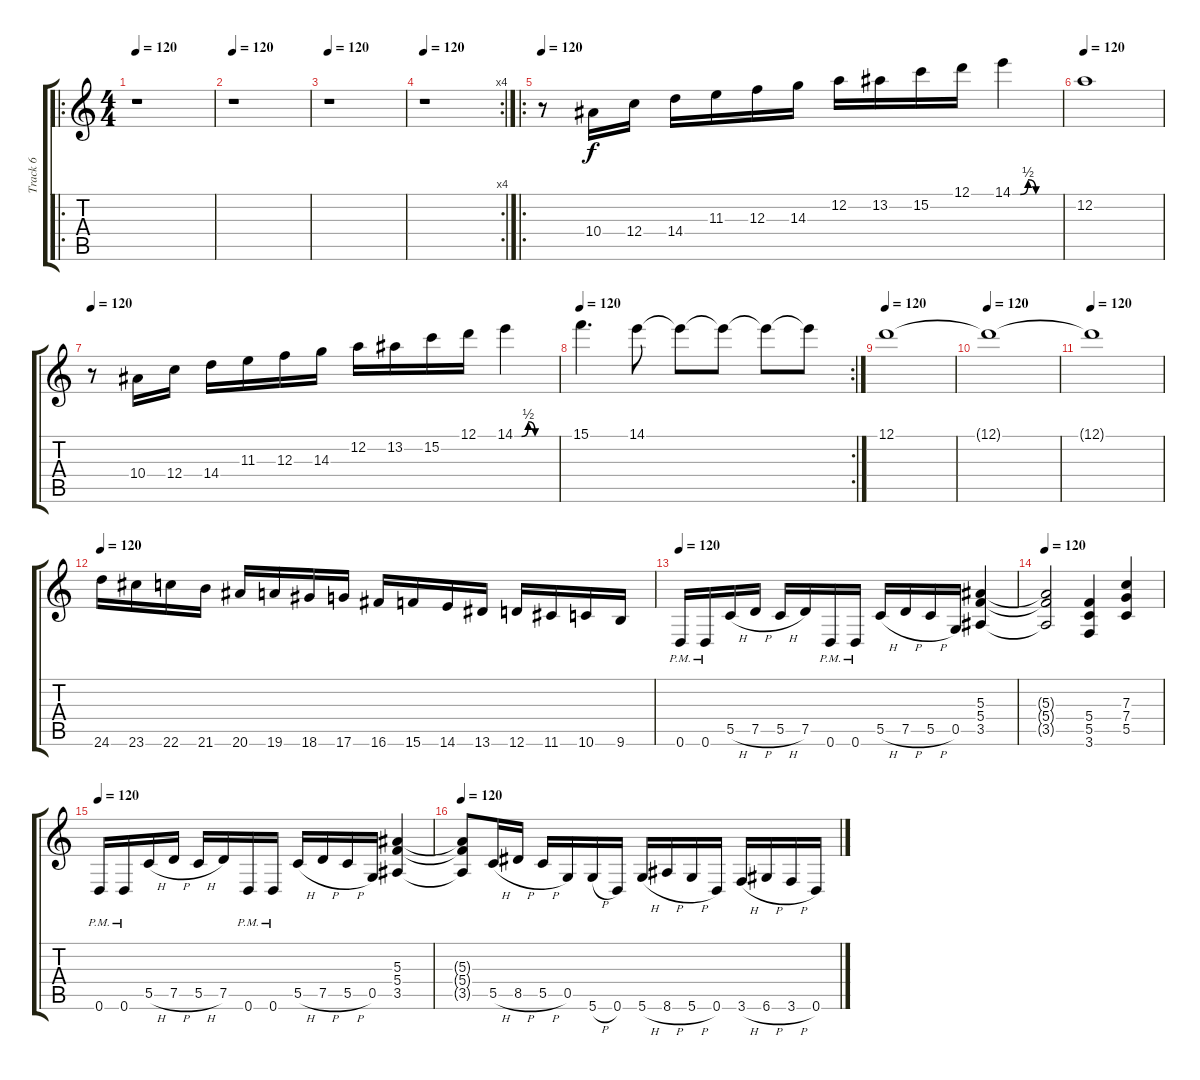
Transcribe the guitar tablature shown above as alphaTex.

\track ("Track 6" "Track 6") {instrument distortionguitar}
\staff {score tabs}
\tuning (D4 A3 F3 C3 G2 D2) {hide}
\ro
\ts (4 4)
\tempo 120
\clef g2
\ks c
r.1{dy f} |
\tempo 120
r.1 |
\tempo 120
r.1 |
\rc 4
\tempo 120
r.1 |
\ro
\tempo 120
r.8 10.4.16 12.4.16 14.4.16 11.3.16 12.3.16 14.3.16 12.2.16 13.2.16 15.2.16 12.1.16 14.1{be (custom 0 0 10 0 20 2 30 0 60 0)}.4 |
\tempo 120
12.2.1 |
\tempo 120
r.8 10.4.16 12.4.16 14.4.16 11.3.16 12.3.16 14.3.16 12.2.16 13.2.16 15.2.16 12.1.16 14.1{be (custom 0 0 10 0 20 2 30 0 60 0)}.4 |
\rc 2
\tempo 120
15.1.4{d} 14.1.8 14.1{t}.8 14.1{t}.8 14.1{t}.8 14.1{t}.8 |
\tempo 120
12.1.1 |
\tempo 120
12.1{t}.1 |
\tempo 120
12.1{t}.1 |
\tempo 120
24.6.16 23.6.16 22.6.16 21.6.16 20.6.16 19.6.16 18.6.16 17.6.16 16.6.16 15.6.16 14.6.16 13.6.16 12.6.16 11.6.16 10.6.16 9.6.16 |
\tempo 120
0.6{pm}.16 0.6{pm}.16 5.5{h}.16 7.5{h}.16 5.5{h}.16 7.5.16 0.6{pm}.16 0.6{pm}.16 5.5{h}.16 7.5{h}.16 5.5{h}.16 0.5.16 (5.3 5.4 3.5).4 |
\tempo 120
(5.3{t} 5.4{t} 3.5{t}).2 (5.4 5.5 3.6).4 (7.3 7.4 5.5).4 |
\tempo 120
0.6{pm}.16 0.6{pm}.16 5.5{h}.16 7.5{h}.16 5.5{h}.16 7.5.16 0.6{pm}.16 0.6{pm}.16 5.5{h}.16 7.5{h}.16 5.5{h}.16 0.5.16 (5.3 5.4 3.5).4 |
\tempo 120
(5.3{t} 5.4{t} 3.5{t}).8 5.5{h}.16 8.5{h}.16 5.5{h}.16 0.5.16 5.6{h}.16 0.6.16 5.6{h}.16 8.6{h}.16 5.6{h}.16 0.6.16 3.6{h}.16 6.6{h}.16 3.6{h}.16 0.6.16
